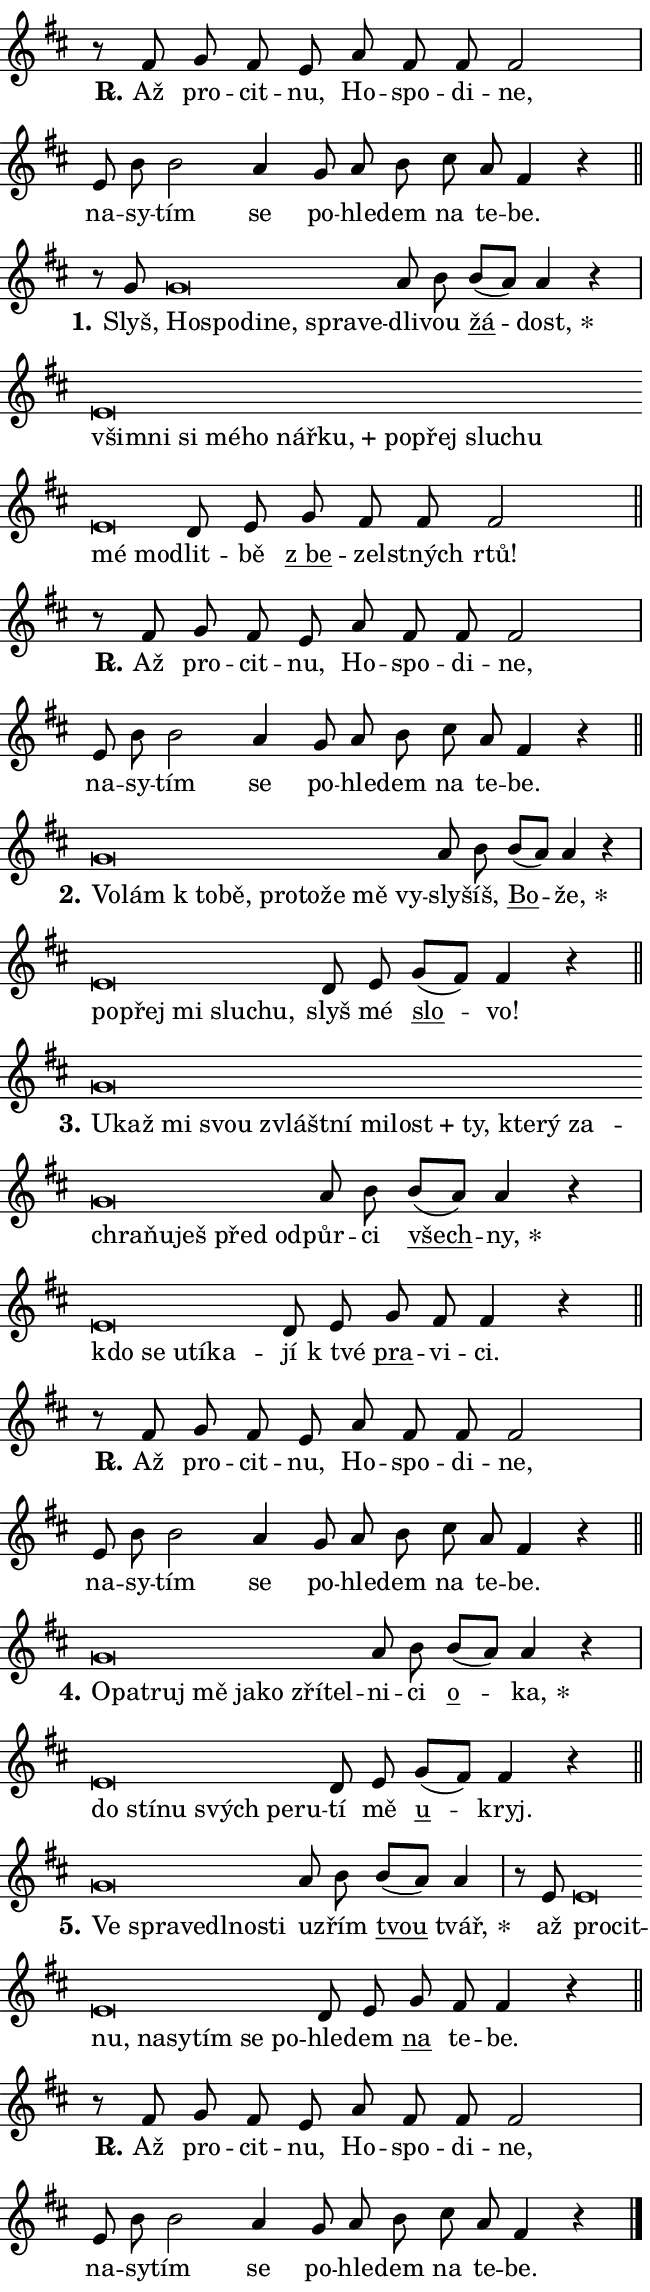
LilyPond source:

\version "2.24.0"
\header { tagline = "" }
\paper {
  indent = 0\cm
  top-margin = 0\cm
  right-margin = 0.13\cm % to fit lyric hyphens
  bottom-margin = 0\cm
  left-margin = 0\cm
  paper-width = 11\cm
  page-breaking = #ly:one-page-breaking
  system-system-spacing.basic-distance = #11
  score-system-spacing.basic-distance = #11
  ragged-last = ##f
}


%% Author: Thomas Morley
%% https://lists.gnu.org/archive/html/lilypond-user/2020-05/msg00002.html
#(define (line-position grob)
"Returns position of @var[grob} in current system:
   @code{'start}, if at first time-step
   @code{'end}, if at last time-step
   @code{'middle} otherwise
"
  (let* ((col (ly:item-get-column grob))
         (ln (ly:grob-object col 'left-neighbor))
         (rn (ly:grob-object col 'right-neighbor))
         (col-to-check-left (if (ly:grob? ln) ln col))
         (col-to-check-right (if (ly:grob? rn) rn col))
         (break-dir-left
           (and
             (ly:grob-property col-to-check-left 'non-musical #f)
             (ly:item-break-dir col-to-check-left)))
         (break-dir-right
           (and
             (ly:grob-property col-to-check-right 'non-musical #f)
             (ly:item-break-dir col-to-check-right))))
        (cond ((eqv? 1 break-dir-left) 'start)
              ((eqv? -1 break-dir-right) 'end)
              (else 'middle))))

#(define (tranparent-at-line-position vctor)
  (lambda (grob)
  "Relying on @code{line-position} select the relevant enry from @var{vctor}.
Used to determine transparency,"
    (case (line-position grob)
      ((end) (not (vector-ref vctor 0)))
      ((middle) (not (vector-ref vctor 1)))
      ((start) (not (vector-ref vctor 2))))))

noteHeadBreakVisibility =
#(define-music-function (break-visibility)(vector?)
"Makes @code{NoteHead}s transparent relying on @var{break-visibility}"
#{
  \override NoteHead.transparent =
    #(tranparent-at-line-position break-visibility)
#})

#(define delete-ledgers-for-transparent-note-heads
  (lambda (grob)
    "Reads whether a @code{NoteHead} is transparent.
If so this @code{NoteHead} is removed from @code{'note-heads} from
@var{grob}, which is supposed to be @code{LedgerLineSpanner}.
As a result ledgers are not printed for this @code{NoteHead}"
    (let* ((nhds-array (ly:grob-object grob 'note-heads))
           (nhds-list
             (if (ly:grob-array? nhds-array)
                 (ly:grob-array->list nhds-array)
                 '()))
           ;; Relies on the transparent-property being done before
           ;; Staff.LedgerLineSpanner.after-line-breaking is executed.
           ;; This is fragile ...
           (to-keep
             (remove
               (lambda (nhd)
                 (ly:grob-property nhd 'transparent #f))
               nhds-list)))
      ;; TODO find a better method to iterate over grob-arrays, similiar
      ;; to filter/remove etc for lists
      ;; For now rebuilt from scratch
      (set! (ly:grob-object grob 'note-heads)  '())
      (for-each
        (lambda (nhd)
          (ly:pointer-group-interface::add-grob grob 'note-heads nhd))
        to-keep))))

squashNotes = {
  \override NoteHead.X-extent = #'(-0.2 . 0.2)
  \override NoteHead.Y-extent = #'(-0.75 . 0)
  \override NoteHead.stencil =
    #(lambda (grob)
       (let ((pos (ly:grob-property grob 'staff-position)))
         (begin
           (if (< pos -7) (display "ERROR: Lower brevis then expected\n") (display ""))
           (if (<= pos -6) ly:text-interface::print ly:note-head::print))))
}
unSquashNotes = {
  \revert NoteHead.X-extent
  \revert NoteHead.Y-extent
  \revert NoteHead.stencil
}

hideNotes = \noteHeadBreakVisibility #begin-of-line-visible
unHideNotes = \noteHeadBreakVisibility #all-visible

% work-around for resetting accidentals
% https://lilypond.org/doc/v2.23/Documentation/notation/displaying-rhythms#unmetered-music
cadenzaMeasure = {
  \cadenzaOff
  \partial 1024 s1024
  \cadenzaOn
}

#(define-markup-command (accent layout props text) (markup?)
  "Underline accented syllable"
  (interpret-markup layout props
    #{\markup \override #'(offset . 4.3) \underline { #text }#}))

responsum = \markup \concat {
  "R" \hspace #-1.05 \path #0.1 #'((moveto 0 0.07) (lineto 0.9 0.8)) \hspace #0.05 "."
}

spaceSize = #0.6828661417322834 % exact space size for TeX Gyre Schola

\layout {
  \context {
    \Staff
    \remove "Time_signature_engraver"
    \override LedgerLineSpanner.after-line-breaking = #delete-ledgers-for-transparent-note-heads
  }
  \context {
    \Lyrics {
      \override LyricSpace.minimum-distance = \spaceSize
      \override LyricText.font-name = #"TeX Gyre Schola"
      \override LyricText.font-size = 1
      \override StanzaNumber.font-name = #"TeX Gyre Schola Bold"
      \override StanzaNumber.font-size = 1
    }
  }
  \context {
    \Score 
    \override NoteHead.text =
      #(lambda (grob) 
        (let ((pos (ly:grob-property grob 'staff-position)))
          #{\markup {
            \combine
              \halign #-0.55 \raise #(if (= pos -6) 0 0.5) \override #'(thickness . 2) \draw-line #'(3.2 . 0)
              \musicglyph "noteheads.sM1"
          }#}))
  }
}

% magnetic-lyrics.ily
%
%   written by
%     Jean Abou Samra <jean@abou-samra.fr>
%     Werner Lemberg <wl@gnu.org>
%
%   adapted by
%     Jiri Hon <jiri.hon@gmail.com>
%
% Version 2022-Apr-15

% https://www.mail-archive.com/lilypond-user@gnu.org/msg149350.html

#(define (Left_hyphen_pointer_engraver context)
   "Collect syllable-hyphen-syllable occurrences in lyrics and store
them in properties.  This engraver only looks to the left.  For
example, if the lyrics input is @code{foo -- bar}, it does the
following.

@itemize @bullet
@item
Set the @code{text} property of the @code{LyricHyphen} grob between
@q{foo} and @q{bar} to @code{foo}.

@item
Set the @code{left-hyphen} property of the @code{LyricText} grob with
text @q{foo} to the @code{LyricHyphen} grob between @q{foo} and
@q{bar}.
@end itemize

Use this auxiliary engraver in combination with the
@code{lyric-@/text::@/apply-@/magnetic-@/offset!} hook."
   (let ((hyphen #f)
         (text #f))
     (make-engraver
      (acknowledgers
       ((lyric-syllable-interface engraver grob source-engraver)
        (set! text grob)))
      (end-acknowledgers
       ((lyric-hyphen-interface engraver grob source-engraver)
        ;(when (not (grob::has-interface grob 'lyric-space-interface))
          (set! hyphen grob)));)
      ((stop-translation-timestep engraver)
       (when (and text hyphen)
         (ly:grob-set-object! text 'left-hyphen hyphen))
       (set! text #f)
       (set! hyphen #f)))))

#(define (lyric-text::apply-magnetic-offset! grob)
   "If the space between two syllables is less than the value in
property @code{LyricText@/.details@/.squash-threshold}, move the right
syllable to the left so that it gets concatenated with the left
syllable.

Use this function as a hook for
@code{LyricText@/.after-@/line-@/breaking} if the
@code{Left_@/hyphen_@/pointer_@/engraver} is active."
   (let ((hyphen (ly:grob-object grob 'left-hyphen #f)))
     (when hyphen
       (let ((left-text (ly:spanner-bound hyphen LEFT)))
         (when (grob::has-interface left-text 'lyric-syllable-interface)
           (let* ((common (ly:grob-common-refpoint grob left-text X))
                  (this-x-ext (ly:grob-extent grob common X))
                  (left-x-ext
                   (begin
                     ;; Trigger magnetism for left-text.
                     (ly:grob-property left-text 'after-line-breaking)
                     (ly:grob-extent left-text common X)))
                  ;; `delta` is the gap width between two syllables.
                  (delta (- (interval-start this-x-ext)
                            (interval-end left-x-ext)))
                  (details (ly:grob-property grob 'details))
                  (threshold (assoc-get 'squash-threshold details 0.2)))
             (when (< delta threshold)
               (let* (;; We have to manipulate the input text so that
                      ;; ligatures crossing syllable boundaries are not
                      ;; disabled.  For languages based on the Latin
                      ;; script this is essentially a beautification.
                      ;; However, for non-Western scripts it can be a
                      ;; necessity.
                      (lt (ly:grob-property left-text 'text))
                      (rt (ly:grob-property grob 'text))
                      (is-space (grob::has-interface hyphen 'lyric-space-interface))
                      (space (if is-space " " ""))
                      (extra-delta (if is-space spaceSize 0))
                      ;; Append new syllable.
                      (ltrt-space (if (and (string? lt) (string? rt))
                                (string-append lt space rt)
                                (make-concat-markup (list lt space rt))))
                      ;; Right-align `ltrt` to the right side.
                      (ltrt-space-markup (grob-interpret-markup
                               grob
                               (make-translate-markup
                                (cons (interval-length this-x-ext) 0)
                                (make-right-align-markup ltrt-space)))))
                 (begin
                   ;; Don't print `left-text`.
                   (ly:grob-set-property! left-text 'stencil #f)
                   ;; Set text and stencil (which holds all collected
                   ;; syllables so far) and shift it to the left.
                   (ly:grob-set-property! grob 'text ltrt-space)
                   (ly:grob-set-property! grob 'stencil ltrt-space-markup)
                   (ly:grob-translate-axis! grob (- (- delta extra-delta)) X))))))))))


#(define (lyric-hyphen::displace-bounds-first grob)
   ;; Make very sure this callback isn't triggered too early.
   (let ((left (ly:spanner-bound grob LEFT))
         (right (ly:spanner-bound grob RIGHT)))
     (ly:grob-property left 'after-line-breaking)
     (ly:grob-property right 'after-line-breaking)
     (ly:lyric-hyphen::print grob)))

squashThreshold = #0.4

\layout {
  \context {
    \Lyrics
    \consists #Left_hyphen_pointer_engraver
    \override LyricText.after-line-breaking =
      #lyric-text::apply-magnetic-offset!
    \override LyricHyphen.stencil = #lyric-hyphen::displace-bounds-first
    \override LyricText.details.squash-threshold = \squashThreshold
    \override LyricHyphen.minimum-distance = 0
    \override LyricHyphen.minimum-length = \squashThreshold
  }
}

squashText = \override LyricText.details.squash-threshold = 9999
unSquashText = \override LyricText.details.squash-threshold = \squashThreshold

leftText = \override LyricText.self-alignment-X = #LEFT
unLeftText = \revert LyricText.self-alignment-X

starOffset = #(lambda (grob) 
                (let ((x_offset (ly:self-alignment-interface::aligned-on-x-parent grob)))
                  (if (= x_offset 0) 0 (+ x_offset 1.2))))

star = #(define-music-function (syllable)(string?)
"Append star separator at the end of a syllable"
#{
  \once \override LyricText.X-offset = #starOffset
  \lyricmode { \markup {
    #syllable
    \override #'((font-name . "TeX Gyre Schola Bold")) \hspace #0.2 \lower #0.65 \larger "*"
  } }
#})

starAccent = #(define-music-function (syllable)(string?)
"Append star separator at the end of a syllable and make accent"
#{
  \once \override LyricText.X-offset = #starOffset
  \lyricmode { \markup {
    \accent #syllable
    \override #'((font-name . "TeX Gyre Schola Bold")) \hspace #0.2 \lower #0.65 \larger "*"
  } }
#})

breath = #(define-music-function (syllable)(string?)
"Append breathing indicator at the end of a syllable"
#{
  \lyricmode { \markup { #syllable "+" } }
#})

optionalBreath = #(define-music-function (syllable)(string?)
"Append optional breathing indicator at the end of a syllable"
#{
  \lyricmode { \markup { #syllable "(+)" } }
#})


\score {
    <<
        \new Voice = "melody" { \cadenzaOn \key d \major \relative { r8 fis' g fis e a fis fis fis2 \cadenzaMeasure \bar "|" e8 b' b2 a4 \bar "" g8 a b cis a fis4 r \cadenzaMeasure \bar "||" \break } }
        \new Lyrics \lyricsto "melody" { \lyricmode { \set stanza = \responsum
Až pro -- cit -- nu, Ho -- spo -- di -- ne, na -- sy -- tím se po -- hle -- dem na te -- be. } }
    >>
    \layout {}
}

\score {
    <<
        \new Voice = "melody" { \cadenzaOn \key d \major \relative { r8 g'8 \squashNotes g\breve*1/16 \hideNotes \breve*1/16 \bar "" \breve*1/16 \bar "" \breve*1/16 \bar "" \breve*1/16 \breve*1/16 \bar "" \unHideNotes \unSquashNotes a8 b \bar "" b[( a)] a4 r \cadenzaMeasure \bar "|" \squashNotes e\breve*1/16 \hideNotes \breve*1/16 \bar "" \breve*1/16 \bar "" \breve*1/16 \bar "" \breve*1/16 \bar "" \breve*1/16 \bar "" \breve*1/16 \bar "" \breve*1/16 \bar "" \breve*1/16 \bar "" \breve*1/16 \bar "" \breve*1/16 \bar "" \breve*1/16 \breve*1/16 \bar "" \unHideNotes \unSquashNotes d8 e \bar "" g fis fis fis2 \cadenzaMeasure \bar "||" \break } }
        \new Lyrics \lyricsto "melody" { \lyricmode { \set stanza = "1."
Slyš, \leftText Ho -- \squashText spo -- di -- ne, spra -- ve -- \unLeftText \unSquashText dli -- vou \markup \accent žá -- \star dost, \leftText všim -- \squashText ni si mé -- ho nář -- \breath "ku," po -- přej slu -- chu mé mo -- \unLeftText \unSquashText dlit -- bě \markup \accent "z be" -- ze -- lstných rtů! } }
    >>
    \layout {}
}

\score {
    <<
        \new Voice = "melody" { \cadenzaOn \key d \major \relative { r8 fis' g fis e a fis fis fis2 \cadenzaMeasure \bar "|" e8 b' b2 a4 \bar "" g8 a b cis a fis4 r \cadenzaMeasure \bar "||" \break } }
        \new Lyrics \lyricsto "melody" { \lyricmode { \set stanza = \responsum
Až pro -- cit -- nu, Ho -- spo -- di -- ne, na -- sy -- tím se po -- hle -- dem na te -- be. } }
    >>
    \layout {}
}

\score {
    <<
        \new Voice = "melody" { \cadenzaOn \key d \major \relative { \squashNotes g'\breve*1/16 \hideNotes \breve*1/16 \bar "" \breve*1/16 \bar "" \breve*1/16 \bar "" \breve*1/16 \bar "" \breve*1/16 \bar "" \breve*1/16 \bar "" \breve*1/16 \breve*1/16 \bar "" \unHideNotes \unSquashNotes a8 b \bar "" b[( a)] a4 r \cadenzaMeasure \bar "|" \squashNotes e\breve*1/16 \hideNotes \breve*1/16 \bar "" \breve*1/16 \bar "" \breve*1/16 \breve*1/16 \bar "" \unHideNotes \unSquashNotes d8 e \bar "" g[( fis)] fis4 r \cadenzaMeasure \bar "||" \break } }
        \new Lyrics \lyricsto "melody" { \lyricmode { \set stanza = "2."
\leftText Vo -- \squashText lám "k to" -- bě, pro -- to -- že mě vy -- \unLeftText \unSquashText sly -- šíš, \markup \accent Bo -- \star že, \leftText po -- \squashText přej mi slu -- chu, \unLeftText \unSquashText slyš mé \markup \accent slo -- vo! } }
    >>
    \layout {}
}

\score {
    <<
        \new Voice = "melody" { \cadenzaOn \key d \major \relative { \squashNotes g'\breve*1/16 \hideNotes \breve*1/16 \bar "" \breve*1/16 \bar "" \breve*1/16 \bar "" \breve*1/16 \bar "" \breve*1/16 \bar "" \breve*1/16 \bar "" \breve*1/16 \bar "" \breve*1/16 \bar "" \breve*1/16 \bar "" \breve*1/16 \bar "" \breve*1/16 \bar "" \breve*1/16 \bar "" \breve*1/16 \bar "" \breve*1/16 \bar "" \breve*1/16 \breve*1/16 \bar "" \unHideNotes \unSquashNotes a8 b \bar "" b[( a)] a4 r \cadenzaMeasure \bar "|" \squashNotes e\breve*1/16 \hideNotes \breve*1/16 \bar "" \breve*1/16 \bar "" \breve*1/16 \breve*1/16 \bar "" \unHideNotes \unSquashNotes d8 e \bar "" g fis fis4 r \cadenzaMeasure \bar "||" \break } }
        \new Lyrics \lyricsto "melody" { \lyricmode { \set stanza = "3."
\leftText U -- \squashText kaž mi svou zvlášt -- ní mi -- \breath "lost" ty, kte -- rý za -- chra -- ňu -- ješ před od -- \unLeftText \unSquashText půr -- ci \markup \accent všech -- \star ny, \leftText kdo \squashText se u -- tí -- ka -- \unLeftText \unSquashText jí "k tvé" \markup \accent pra -- vi -- ci. } }
    >>
    \layout {}
}

\score {
    <<
        \new Voice = "melody" { \cadenzaOn \key d \major \relative { r8 fis' g fis e a fis fis fis2 \cadenzaMeasure \bar "|" e8 b' b2 a4 \bar "" g8 a b cis a fis4 r \cadenzaMeasure \bar "||" \break } }
        \new Lyrics \lyricsto "melody" { \lyricmode { \set stanza = \responsum
Až pro -- cit -- nu, Ho -- spo -- di -- ne, na -- sy -- tím se po -- hle -- dem na te -- be. } }
    >>
    \layout {}
}

\score {
    <<
        \new Voice = "melody" { \cadenzaOn \key d \major \relative { \squashNotes g'\breve*1/16 \hideNotes \breve*1/16 \bar "" \breve*1/16 \bar "" \breve*1/16 \bar "" \breve*1/16 \bar "" \breve*1/16 \bar "" \breve*1/16 \breve*1/16 \bar "" \unHideNotes \unSquashNotes a8 b \bar "" b[( a)] a4 r \cadenzaMeasure \bar "|" \squashNotes e\breve*1/16 \hideNotes \breve*1/16 \bar "" \breve*1/16 \bar "" \breve*1/16 \bar "" \breve*1/16 \breve*1/16 \bar "" \unHideNotes \unSquashNotes d8 e \bar "" g[( fis)] fis4 r \cadenzaMeasure \bar "||" \break } }
        \new Lyrics \lyricsto "melody" { \lyricmode { \set stanza = "4."
\leftText O -- \squashText pa -- truj mě ja -- ko zří -- tel -- \unLeftText \unSquashText ni -- ci \markup \accent o -- \star ka, \leftText do \squashText stí -- nu svých pe -- ru -- \unLeftText \unSquashText tí mě \markup \accent u -- kryj. } }
    >>
    \layout {}
}

\score {
    <<
        \new Voice = "melody" { \cadenzaOn \key d \major \relative { \squashNotes g'\breve*1/16 \hideNotes \breve*1/16 \bar "" \breve*1/16 \bar "" \breve*1/16 \bar "" \breve*1/16 \breve*1/16 \bar "" \unHideNotes \unSquashNotes a8 b \bar "" b[( a)] a4 \cadenzaMeasure \bar "|" r8 e8 \squashNotes e\breve*1/16 \hideNotes \breve*1/16 \bar "" \breve*1/16 \bar "" \breve*1/16 \bar "" \breve*1/16 \bar "" \breve*1/16 \bar "" \breve*1/16 \breve*1/16 \bar "" \unHideNotes \unSquashNotes d8 e \bar "" g fis fis4 r \cadenzaMeasure \bar "||" \break } }
        \new Lyrics \lyricsto "melody" { \lyricmode { \set stanza = "5."
\leftText Ve \squashText spra -- ve -- dl -- no -- sti \unLeftText \unSquashText u -- zřím \markup \accent tvou \star tvář, až \leftText pro -- \squashText cit -- nu, na -- sy -- tím se po -- \unLeftText \unSquashText hle -- dem \markup \accent na te -- be. } }
    >>
    \layout {}
}

\score {
    <<
        \new Voice = "melody" { \cadenzaOn \key d \major \relative { r8 fis' g fis e a fis fis fis2 \cadenzaMeasure \bar "|" e8 b' b2 a4 \bar "" g8 a b cis a fis4 r \cadenzaMeasure \bar "||" \break } \bar "|." }
        \new Lyrics \lyricsto "melody" { \lyricmode { \set stanza = \responsum
Až pro -- cit -- nu, Ho -- spo -- di -- ne, na -- sy -- tím se po -- hle -- dem na te -- be. } }
    >>
    \layout {}
}
